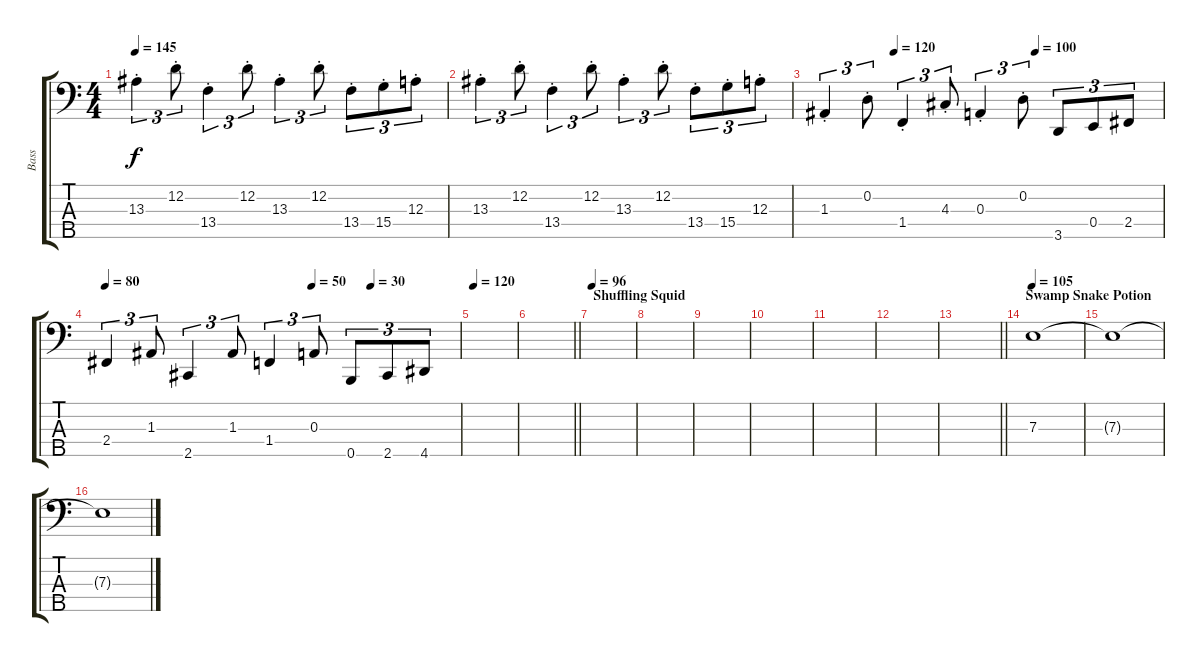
\track ("Bass" "Bass") {instrument slapbass1}
\staff {score tabs}
\tuning (G2 D2 A1 E1 B0) {hide}
\ts (4 4)
\tempo 145
\clef f4
\ks c
13.3{st}.4{tu (3 2) dy f} 12.2{st}.8{tu (3 2)} 13.4{st}.4{tu (3 2)} 12.2{st}.8{tu (3 2)} 13.3{st}.4{tu (3 2)} 12.2{st}.8{tu (3 2)} 13.4{st}.8{tu (3 2)} 15.4{st}.8{tu (3 2)} 12.3{st}.8{tu (3 2)} |
13.3{st}.4{tu (3 2)} 12.2{st}.8{tu (3 2)} 13.4{st}.4{tu (3 2)} 12.2{st}.8{tu (3 2)} 13.3{st}.4{tu (3 2)} 12.2{st}.8{tu (3 2)} 13.4{st}.8{tu (3 2)} 15.4{st}.8{tu (3 2)} 12.3{st}.8{tu (3 2)} |
\tempo (120 0.20833333333333334)
\tempo (100 0.625)
1.3{st}.4{tu (3 2)} 0.2{st}.8{tu (3 2)} 1.4{st}.4{tu (3 2)} 4.3{st}.8{tu (3 2)} 0.3{st}.4{tu (3 2)} 0.2{st}.8{tu (3 2)} 3.5.8{tu (3 2)} 0.4.8{tu (3 2)} 2.4.8{tu (3 2)} |
\tempo 80
\tempo (50 0.5833333333333334)
\tempo (30 0.75)
2.4.4{tu (3 2)} 1.3.8{tu (3 2)} 2.5.4{tu (3 2)} 1.3.8{tu (3 2)} 1.4.4{tu (3 2)} 0.3.8{tu (3 2)} 0.5.8{tu (3 2)} 2.5.8{tu (3 2)} 4.5.8{tu (3 2)} |
\tempo 120
|
\barLineRight lightlight
|
\section ("" "Shuffling Squid")
\tempo 96
|
|
|
|
|
|
\barLineRight lightlight
|
\section ("" "Swamp Snake Potion")
\tempo 105
7.3.1{instrument contrabass} |
7.3{t}.1 |
7.3{t}.1
